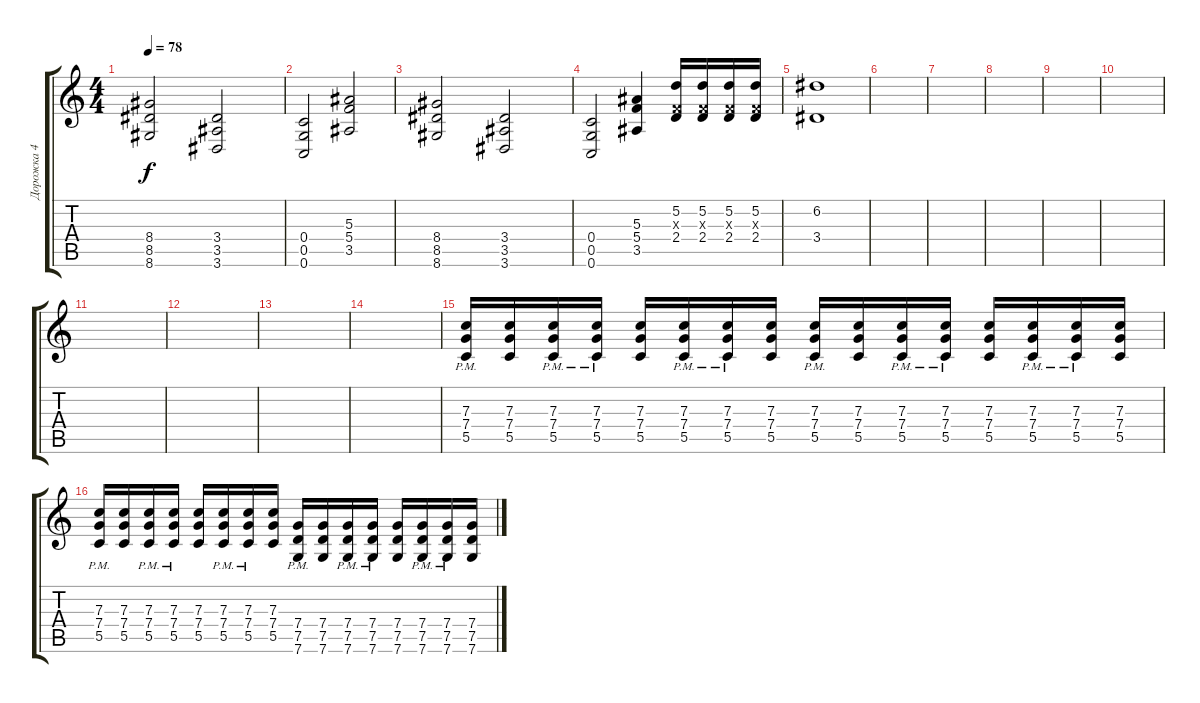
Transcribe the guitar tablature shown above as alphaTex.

\track ("Дорожка 4" "Дорожка 4") {instrument distortionguitar}
\staff {score tabs}
\tuning (D4 A3 F3 C3 G2 C2) {hide}
\ts (4 4)
\tempo 78
\clef g2
\ks c
(8.4 8.5 8.6).2{dy f} (3.4 3.5 3.6).2 |
(0.4 0.5 0.6).2 (5.3 5.4 3.5).2 |
(8.4 8.5 8.6).2 (3.4 3.5 3.6).2 |
(0.4 0.5 0.6).2 (5.3 5.4 3.5).4 (5.2 0.3{x} 2.4).16 (5.2 0.3{x} 2.4).16 (5.2 0.3{x} 2.4).16 (5.2 0.3{x} 2.4).16 |
(6.2 3.4).1 |
|
|
|
|
|
|
|
|
|
(7.3{pm} 7.4{pm} 5.5{pm}).16 (7.3 7.4 5.5).16 (7.3{pm} 7.4{pm} 5.5{pm}).16 (7.3{pm} 7.4{pm} 5.5{pm}).16 (7.3 7.4 5.5).16 (7.3{pm} 7.4{pm} 5.5{pm}).16 (7.3{pm} 7.4{pm} 5.5{pm}).16 (7.3 7.4 5.5).16 (7.3{pm} 7.4{pm} 5.5{pm}).16 (7.3 7.4 5.5).16 (7.3{pm} 7.4{pm} 5.5{pm}).16 (7.3{pm} 7.4{pm} 5.5{pm}).16 (7.3 7.4 5.5).16 (7.3{pm} 7.4{pm} 5.5{pm}).16 (7.3{pm} 7.4{pm} 5.5{pm}).16 (7.3 7.4 5.5).16 |
(7.3{pm} 7.4{pm} 5.5{pm}).16 (7.3 7.4 5.5).16 (7.3{pm} 7.4{pm} 5.5{pm}).16 (7.3{pm} 7.4{pm} 5.5{pm}).16 (7.3 7.4 5.5).16 (7.3{pm} 7.4{pm} 5.5{pm}).16 (7.3{pm} 7.4{pm} 5.5{pm}).16 (7.3 7.4 5.5).16 (7.4{pm} 7.5{pm} 7.6{pm}).16 (7.4 7.5 7.6).16 (7.4{pm} 7.5{pm} 7.6{pm}).16 (7.4{pm} 7.5{pm} 7.6{pm}).16 (7.4 7.5 7.6).16 (7.4{pm} 7.5{pm} 7.6{pm}).16 (7.4{pm} 7.5{pm} 7.6{pm}).16 (7.4 7.5 7.6).16
